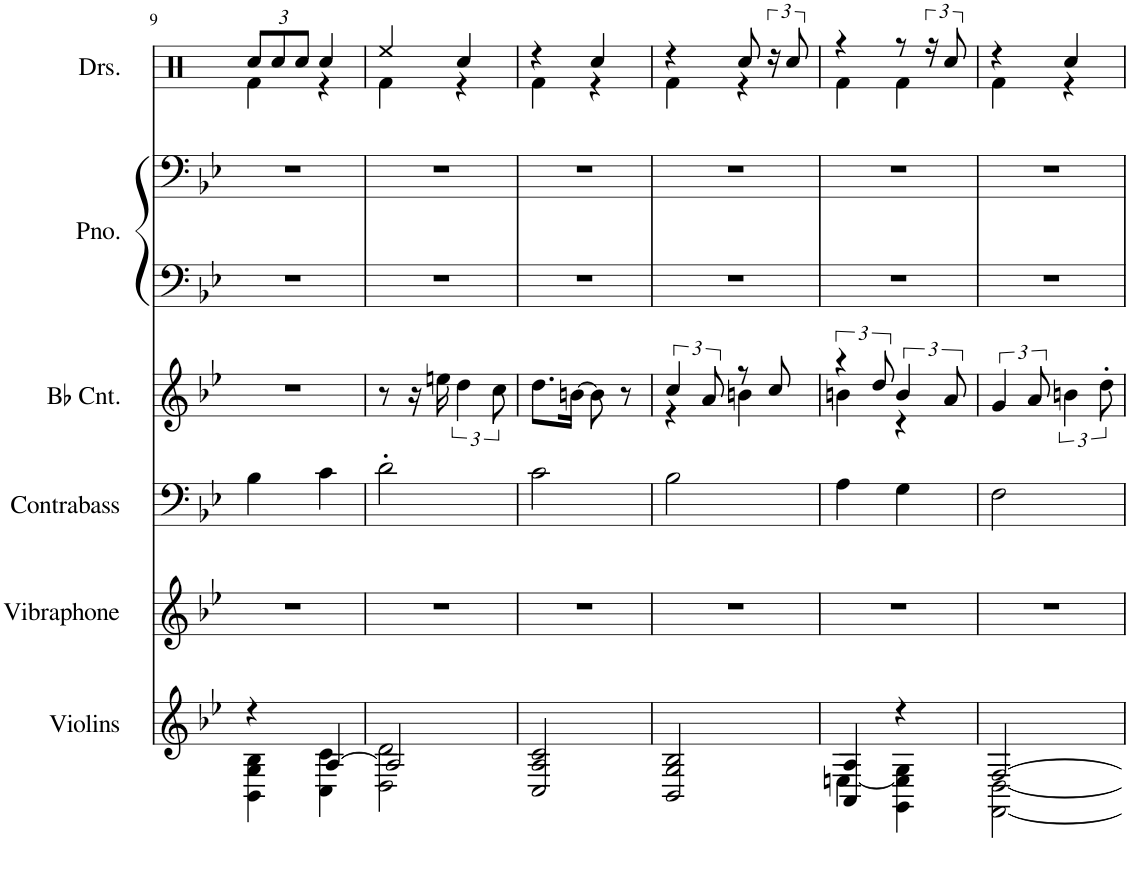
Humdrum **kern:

**kern	**kern	**kern	**kern	**kern	**kern	**kern
*part6	*part5	*part4	*part3	*part2	*part2	*part1
*staff7	*staff6	*staff5	*staff4	*staff3	*staff2	*staff1
*I"Violins	*I"Vibraphone	*I"Contrabass	*I"Bb Cornet	*I"Piano	*	*I"Drumset
*I'Violins	*I'Vibraphone	*I'Contrabass	*I'Bb Cnt.	*I'Pno.	*	*I'Drs.
!!LO:PB:g=z
*clefG2	*clefG2	*clefF4	*clefG2	*clefF4	*clefF4	*clefX
*	*	*Trd7c12	*Trd1c2	*	*	*
*k[b-e-]	*k[b-e-]	*k[b-e-]	*k[b-e-]	*k[b-e-]	*k[b-e-]	*k[]
*M2/4	*M2/4	*M2/4	*M2/4	*M2/4	*M2/4	*M2/4
=9	=9	=9	=9	=9	=9	=9
*^	*	*	*	*	*	*
*	*	*	*	*	*	*	*Xbrackettup
*	*	*	*	*	*	*	*^
4r	4BB-\ 4G\ 4B-\	2r	4B-\	2r	2r	2r	12Rcc/L	4Rf\
.	.	.	.	.	.	.	12Rcc/	.
.	.	.	.	.	.	.	12Rcc/J	.
[4A/	4C\ 4c\	.	4c\	.	.	.	4Rcc/	4r
=10	=10	=10	=10	=10	=10	=10	=10	=10
2A/]	2D\ 2d\	2r	2d'\	8r	2r	2r	4Ree/	4Rf\
.	.	.	.	16r	.	.	.	.
.	.	.	.	16een\	.	.	.	.
.	.	.	.	6dd\	.	.	4Rcc/	4r
.	.	.	.	12cc\	.	.	.	.
*v	*v	*	*	*	*	*	*	*
=11	=11	=11	=11	=11	=11	=11	=11
2C/ 2A/ 2c/	2r	2c\	8.dd\L	2r	2r	4r	4Rf\
.	.	.	[16bn\Jk	.	.	.	.
.	.	.	8b\]	.	.	4Rcc/	4r
.	.	.	8r	.	.	.	.
=12	=12	=12	=12	=12	=12	=12	=12
*	*	*	*^	*	*	*	*
2BB-/ 2G/ 2B-/	2r	2B-\	6cc/	4r	2r	2r	4r	4Rf\
.	.	.	12a/	.	.	.	.	.
.	.	.	8r	4bn\	.	.	8Rcc/	4r
*	*	*	*	*	*	*	*brackettup	*
.	.	.	8cc/	.	.	.	24r	.
.	.	.	.	.	.	.	12Rcc/	.
=13	=13	=13	=13	=13	=13	=13	=13	=13
*^	*	*	*	*	*	*	*	*
4AA/ 4A/	[4En\	2r	4A\	6r	4bn\	2r	2r	4r	4Rf\
.	.	.	.	12dd/	.	.	.	.	.
4r	4GG\ 4E\] 4G\	.	4G\	6b/	4r	.	.	8r	4Rf\
.	.	.	.	.	.	.	.	24r	.
.	.	.	.	12a/	.	.	.	12Rcc/	.
*	*	*	*	*v	*v	*	*	*	*
=14	=14	=14	=14	=14	=14	=14	=14	=14
[2F/	[2FF\ [2D\	2r	2F\	6g/	2r	2r	4r	4Rf\
.	.	.	.	12a/	.	.	.	.
.	.	.	.	6bn\	.	.	4Rcc/	4r
.	.	.	.	12dd'\	.	.	.	.
*v	*v	*	*	*	*	*	*v	*v
=	=	=	=	=	=	=
*-	*-	*-	*-	*-	*-	*-
